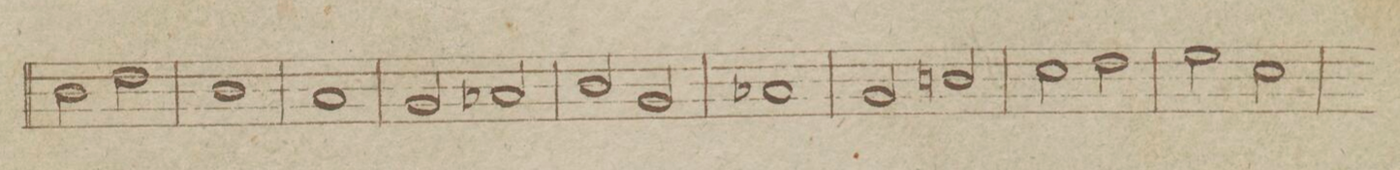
**kern
*I"Oboe Secondo
*clefG2
*k[b-e-]
*met(c|)
*M2/2
2b-\
2dd\
=39
1b-
=40
1a
=41
2g/
2a-X/
=42
2b-/
2g/
=43
1a-X
=44
2g/
2bn/
=45
2cc\
2dd\
=46
2ee-\
2cc\
=47
*-
